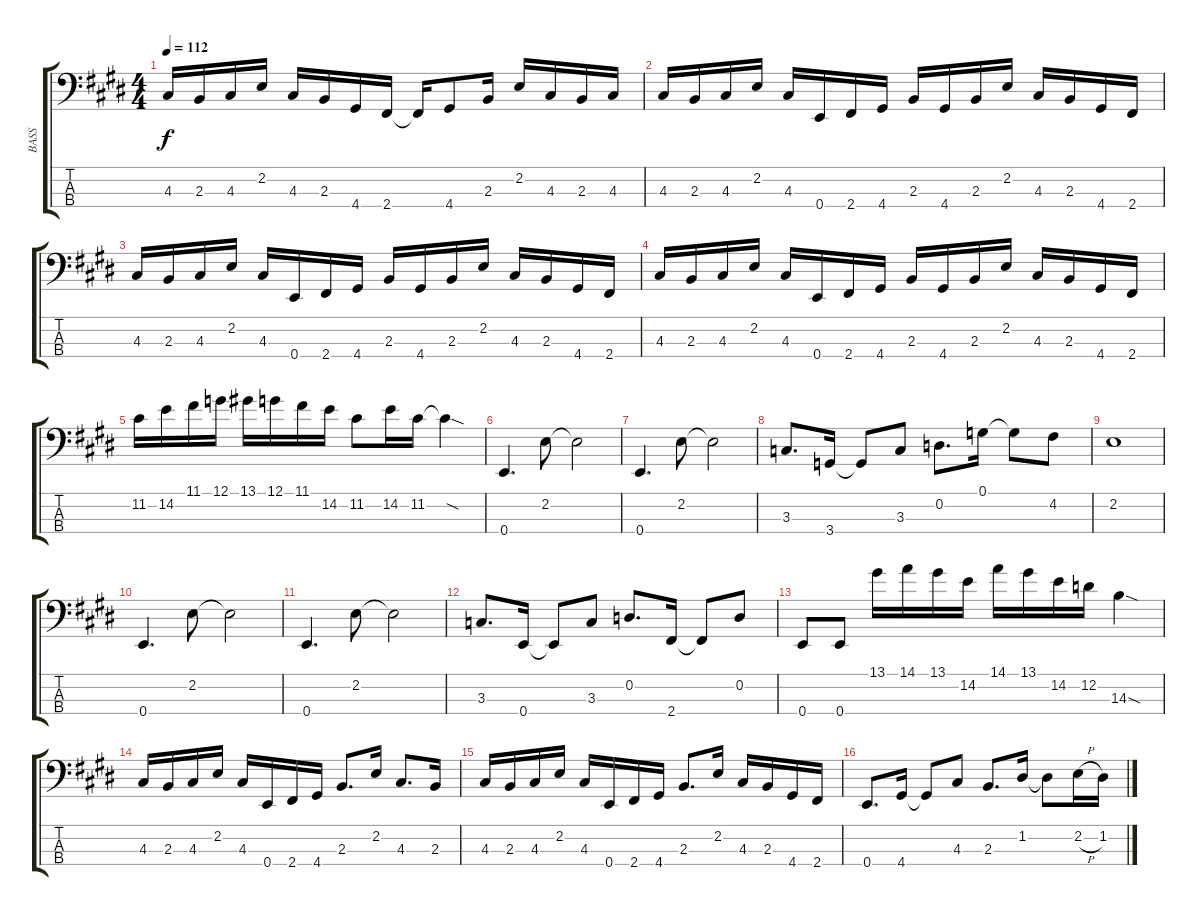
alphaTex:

\track ("BASS" "BASS") {instrument electricbassfinger}
\staff {score tabs}
\tuning (G2 D2 A1 E1) {hide}
\ts (4 4)
\tempo 112
\clef f4
\ks c#minor
4.3.16{dy f} 2.3.16 4.3.16 2.2.16 4.3.16 2.3.16 4.4.16 2.4.16 2.4{t}.16 4.4.8 2.3.16 2.2.16 4.3.16 2.3.16 4.3.16 |
4.3.16 2.3.16 4.3.16 2.2.16 4.3.16 0.4.16 2.4.16 4.4.16 2.3.16 4.4.16 2.3.16 2.2.16 4.3.16 2.3.16 4.4.16 2.4.16 |
4.3.16 2.3.16 4.3.16 2.2.16 4.3.16 0.4.16 2.4.16 4.4.16 2.3.16 4.4.16 2.3.16 2.2.16 4.3.16 2.3.16 4.4.16 2.4.16 |
4.3.16 2.3.16 4.3.16 2.2.16 4.3.16 0.4.16 2.4.16 4.4.16 2.3.16 4.4.16 2.3.16 2.2.16 4.3.16 2.3.16 4.4.16 2.4.16 |
11.2.16 14.2.16 11.1.16 12.1.16 13.1.16 12.1.16 11.1.16 14.2.16 11.2.8 14.2.16 11.2.16 11.2{sod t}.4 |
0.4.4{d} 2.2.8 2.2{t}.2 |
0.4.4{d} 2.2.8 2.2{t}.2 |
3.3.8{d} 3.4.16 3.4{t}.8 3.3.8 0.2.8{d} 0.1.16 0.1{t}.8 4.2.8 |
2.2.1 |
0.4.4{d} 2.2.8 2.2{t}.2 |
0.4.4{d} 2.2.8 2.2{t}.2 |
3.3.8{d} 0.4.16 0.4{t}.8 3.3.8 0.2.8{d} 2.4.16 2.4{t}.8 0.2.8 |
0.4.8 0.4.8 13.1.16 14.1.16 13.1.16 14.2.16 14.1.16 13.1.16 14.2.16 12.2.16 14.3{sod}.4 |
4.3.16 2.3.16 4.3.16 2.2.16 4.3.16 0.4.16 2.4.16 4.4.16 2.3.8{d} 2.2.16 4.3.8{d} 2.3.16 |
4.3.16 2.3.16 4.3.16 2.2.16 4.3.16 0.4.16 2.4.16 4.4.16 2.3.8{d} 2.2.16 4.3.16 2.3.16 4.4.16 2.4.16 |
0.4.8{d} 4.4.16 4.4{t}.8 4.3.8 2.3.8{d} 1.2.16 1.2{t}.8 2.2{h}.16 1.2.16
